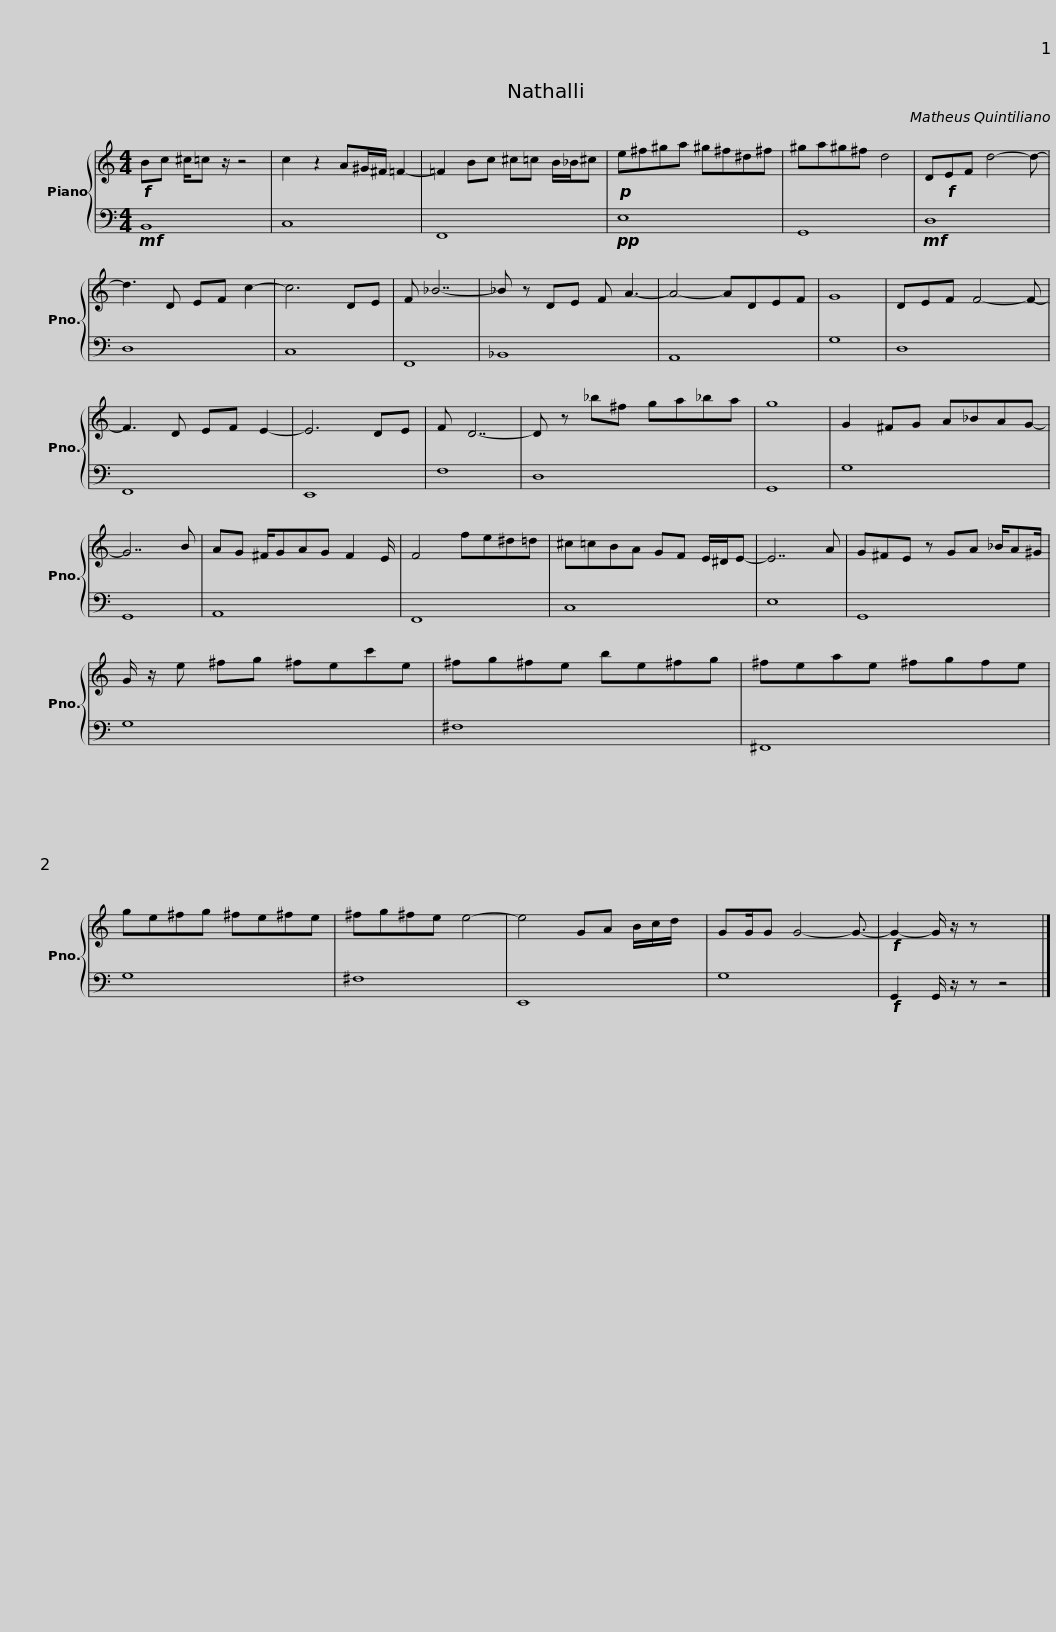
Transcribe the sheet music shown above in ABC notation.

X:1
%%score { 1 | 2 }
L:1/8
M:4/4
I:linebreak $
K:C
V:1 treble
V:2 bass
V:1
!f! Bc ^c/=c- z/ z4 | c2 z2 A^G/^F/ =F2- | =F2 Bc ^c=c B/_B/^c |!p! e^f^ga ^g^f^d^f |$ ^ga^g^f d4 | %5
 D!f!EF d4- d- | d3 D EF c2- | c6 DE | F _B7- | _B z DE F A3- | %10
 A4- ADEF | G8 |$ DEF F4- F- | F3 D EF E2- | E6 DE | %15
 F D7- | D z _b^f ga_ba | g8 | G2 ^FG A_BAG- |$ G7 B | %20
 AG ^F/GAG F2 E/ | F4 fe^d=d | ^c=cBA GF E/^D/E- | E7 A | G^FE z GA _B/A^G/ |$ %25
 G/ z/ e ^fg ^fec'e | ^fg^fe be^fg | ^feae ^fgfe | ge^fg ^fe^fe |$ ^fg^fe e4- | %30
 e4 GA B/c/d/ x/ | GG/G G4- G3/2- |!f! G2- G/ z/ z x4 |] %33
V:2
!mf! B,,8 | C,8 | F,,8 |!pp! E,8 |$ G,,8 | %5
!mf! D,8 | D,8 | C,8 | F,,8 | _B,,8 | %10
 A,,8 | G,8 |$ D,8 | F,,8 | E,,8 | %15
 F,8 | D,8 | G,,8 | G,8 |$ G,,8 | %20
 A,,8 | F,,8 | C,8 | E,8 | G,,8 |$ %25
 G,8 | ^F,8 | ^F,,8 | G,8 |$ ^F,8 | %30
 E,,8 | G,8 |!f! G,,2 G,,/ z/ z z4 |] %33
